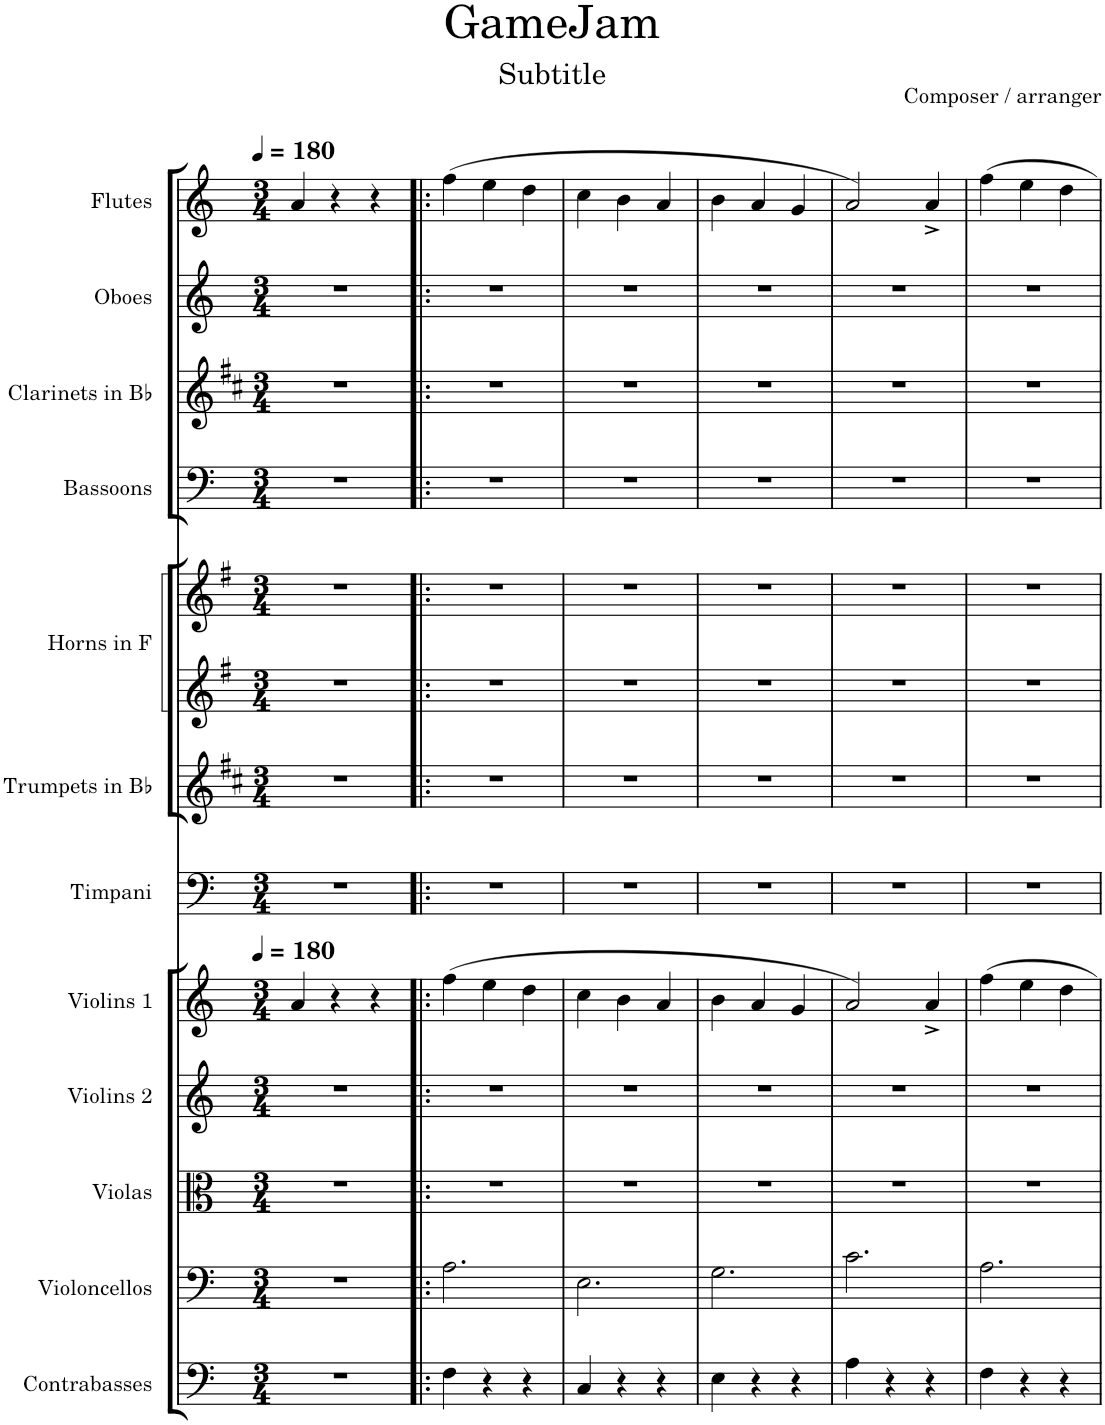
**kern	**kern	**kern	**kern	**kern	**kern	**kern	**kern	**kern	**kern	**kern	**kern	**kern
*part12	*part11	*part10	*part9	*part8	*part7	*part6	*part5	*part5	*part4	*part3	*part2	*part1
*staff13	*staff12	*staff11	*staff10	*staff9	*staff8	*staff7	*staff6	*staff5	*staff4	*staff3	*staff2	*staff1
*I"Contrabasses	*I"Violoncellos	*I"Violas	*I"Violins 2	*I"Violins 1	*I"Timpani	*I"Trumpets in Bb	*I"Horns in F	*	*I"Bassoons	*I"Clarinets in Bb	*I"Oboes	*I"Flutes
*I'Cbs.	*I'Vcs.	*I'Vlas.	*I'Vlns. 2	*I'Vlns. 1	*I'Timp.	*I'Tpt. in Bb	*I'Hn. in F	*	*I'Bsn.	*I'Cl. in Bb	*I'Ob.	*I'Fl.
*clefF4	*clefF4	*clefC3	*clefG2	*clefG2	*clefF4	*clefG2	*clefG2	*clefG2	*clefF4	*clefG2	*clefG2	*clefG2
*Trd7c12	*	*	*	*	*	*Trd1c2	*Trd4c7	*Trd4c7	*	*Trd1c2	*	*
*k[]	*k[]	*k[]	*k[]	*k[]	*k[]	*k[f#c#]	*k[f#]	*k[f#]	*k[]	*k[f#c#]	*k[]	*k[]
*M3/4	*M3/4	*M3/4	*M3/4	*M3/4	*M3/4	*M3/4	*M3/4	*M3/4	*M3/4	*M3/4	*M3/4	*M3/4
*MM180	*MM180	*MM180	*MM180	*MM180	*MM180	*MM180	*MM180	*MM180	*MM180	*MM180	*MM180	*MM180
=1	=1	=1	=1	=1	=1	=1	=1	=1	=1	=1	=1	=1
2.r	2.r	2.r	2.r	4a/	2.r	2.r	2.r	2.r	2.r	2.r	2.r	4a/
.	.	.	.	4r	.	.	.	.	.	.	.	4r
.	.	.	.	4r	.	.	.	.	.	.	.	4r
=2!|:	=2!|:	=2!|:	=2!|:	=2!|:	=2!|:	=2!|:	=2!|:	=2!|:	=2!|:	=2!|:	=2!|:	=2!|:
4F\	2.A\	2.r	2.r	(4ff\	2.r	2.r	2.r	2.r	2.r	2.r	2.r	(4ff\
4r	.	.	.	4ee\	.	.	.	.	.	.	.	4ee\
4r	.	.	.	4dd\	.	.	.	.	.	.	.	4dd\
=3	=3	=3	=3	=3	=3	=3	=3	=3	=3	=3	=3	=3
4C/	2.E\	2.r	2.r	4cc\	2.r	2.r	2.r	2.r	2.r	2.r	2.r	4cc\
4r	.	.	.	4b\	.	.	.	.	.	.	.	4b\
4r	.	.	.	4a/	.	.	.	.	.	.	.	4a/
=4	=4	=4	=4	=4	=4	=4	=4	=4	=4	=4	=4	=4
4E\	2.G\	2.r	2.r	4b\	2.r	2.r	2.r	2.r	2.r	2.r	2.r	4b\
4r	.	.	.	4a/	.	.	.	.	.	.	.	4a/
4r	.	.	.	4g/	.	.	.	.	.	.	.	4g/
=5	=5	=5	=5	=5	=5	=5	=5	=5	=5	=5	=5	=5
4A\	2.c\	2.r	2.r	2a/)	2.r	2.r	2.r	2.r	2.r	2.r	2.r	2a/)
4r	.	.	.	.	.	.	.	.	.	.	.	.
4r	.	.	.	4a^/	.	.	.	.	.	.	.	4a^/
=6	=6	=6	=6	=6	=6	=6	=6	=6	=6	=6	=6	=6
4F\	2.A\	2.r	2.r	4ff\	2.r	2.r	2.r	2.r	2.r	2.r	2.r	4ff\
4r	.	.	.	4ee\	.	.	.	.	.	.	.	4ee\
4r	.	.	.	4dd\	.	.	.	.	.	.	.	4dd\
=	=	=	=	=	=	=	=	=	=	=	=	=
*-	*-	*-	*-	*-	*-	*-	*-	*-	*-	*-	*-	*-
